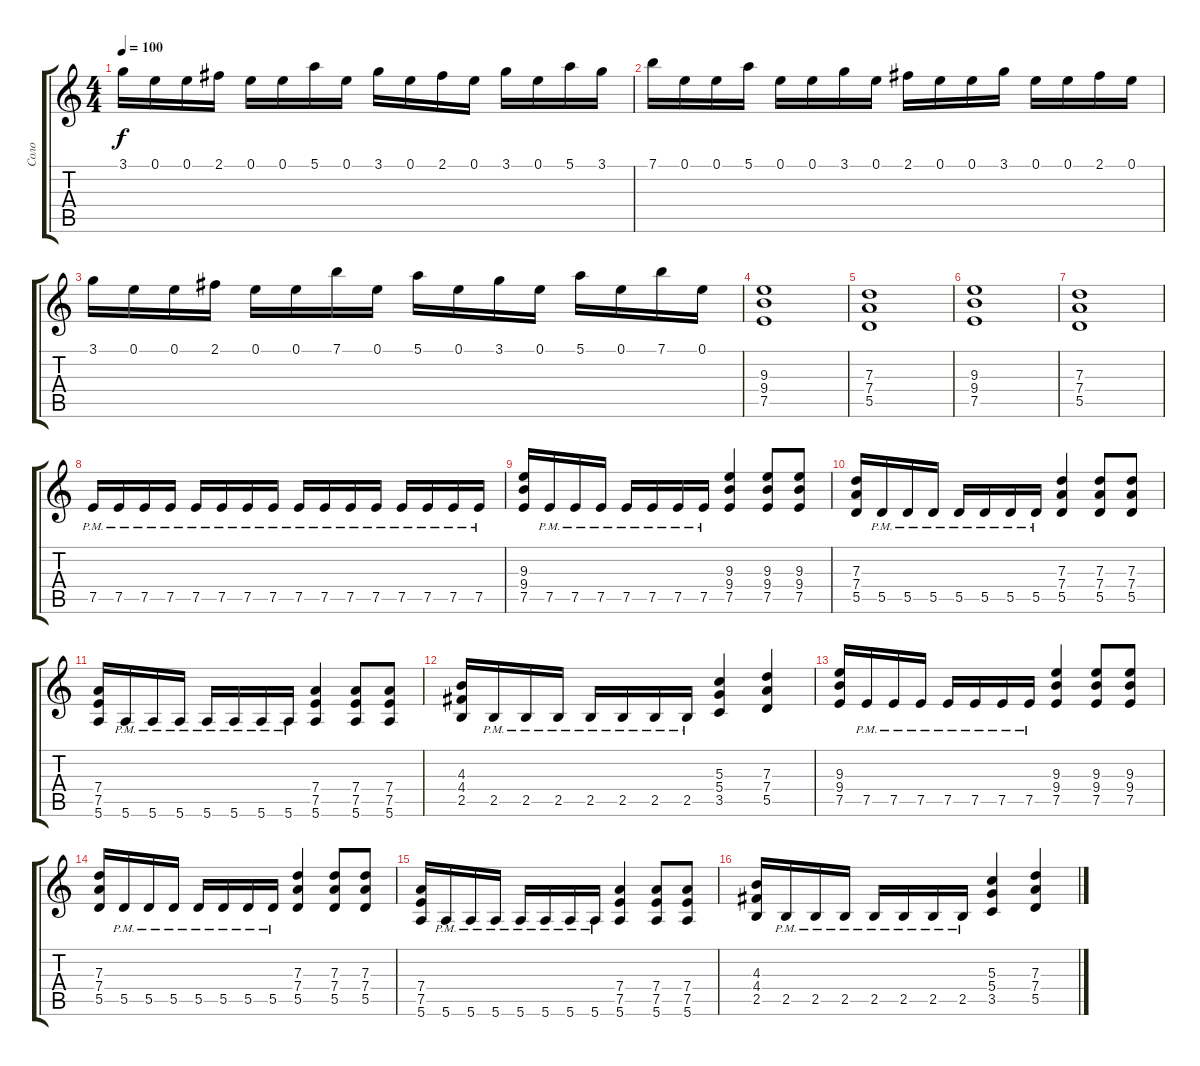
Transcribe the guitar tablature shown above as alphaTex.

\track ("Соло" "Соло") {instrument overdrivenguitar}
\staff {score tabs}
\tuning (E4 B3 G3 D3 A2 E2) {hide}
\ts (4 4)
\tempo 100
\clef g2
\ks c
3.1.16{dy f} 0.1.16 0.1.16 2.1.16 0.1.16 0.1.16 5.1.16 0.1.16 3.1.16 0.1.16 2.1.16 0.1.16 3.1.16 0.1.16 5.1.16 3.1.16 |
7.1.16 0.1.16 0.1.16 5.1.16 0.1.16 0.1.16 3.1.16 0.1.16 2.1.16 0.1.16 0.1.16 3.1.16 0.1.16 0.1.16 2.1.16 0.1.16 |
3.1.16 0.1.16 0.1.16 2.1.16 0.1.16 0.1.16 7.1.16 0.1.16 5.1.16 0.1.16 3.1.16 0.1.16 5.1.16 0.1.16 7.1.16 0.1.16 |
(9.3 9.4 7.5).1 |
(7.3 7.4 5.5).1 |
(9.3 9.4 7.5).1 |
(7.3 7.4 5.5).1 |
7.5{pm}.16 7.5{pm}.16 7.5{pm}.16 7.5{pm}.16 7.5{pm}.16 7.5{pm}.16 7.5{pm}.16 7.5{pm}.16 7.5{pm}.16 7.5{pm}.16 7.5{pm}.16 7.5{pm}.16 7.5{pm}.16 7.5{pm}.16 7.5{pm}.16 7.5{pm}.16 |
(9.3 9.4 7.5).16 7.5{pm}.16 7.5{pm}.16 7.5{pm}.16 7.5{pm}.16 7.5{pm}.16 7.5{pm}.16 7.5{pm}.16 (9.3 9.4 7.5).4 (9.3 9.4 7.5).8 (9.3 9.4 7.5).8 |
(7.3 7.4 5.5).16 5.5{pm}.16 5.5{pm}.16 5.5{pm}.16 5.5{pm}.16 5.5{pm}.16 5.5{pm}.16 5.5{pm}.16 (7.3 7.4 5.5).4 (7.3 7.4 5.5).8 (7.3 7.4 5.5).8 |
(7.4 7.5 5.6).16 5.6{pm}.16 5.6{pm}.16 5.6{pm}.16 5.6{pm}.16 5.6{pm}.16 5.6{pm}.16 5.6{pm}.16 (7.4 7.5 5.6).4 (7.4 7.5 5.6).8 (7.4 7.5 5.6).8 |
(4.3 4.4 2.5).16 2.5{pm}.16 2.5{pm}.16 2.5{pm}.16 2.5{pm}.16 2.5{pm}.16 2.5{pm}.16 2.5{pm}.16 (5.3 5.4 3.5).4 (7.3 7.4 5.5).4 |
(9.3 9.4 7.5).16 7.5{pm}.16 7.5{pm}.16 7.5{pm}.16 7.5{pm}.16 7.5{pm}.16 7.5{pm}.16 7.5{pm}.16 (9.3 9.4 7.5).4 (9.3 9.4 7.5).8 (9.3 9.4 7.5).8 |
(7.3 7.4 5.5).16 5.5{pm}.16 5.5{pm}.16 5.5{pm}.16 5.5{pm}.16 5.5{pm}.16 5.5{pm}.16 5.5{pm}.16 (7.3 7.4 5.5).4 (7.3 7.4 5.5).8 (7.3 7.4 5.5).8 |
(7.4 7.5 5.6).16 5.6{pm}.16 5.6{pm}.16 5.6{pm}.16 5.6{pm}.16 5.6{pm}.16 5.6{pm}.16 5.6{pm}.16 (7.4 7.5 5.6).4 (7.4 7.5 5.6).8 (7.4 7.5 5.6).8 |
(4.3 4.4 2.5).16 2.5{pm}.16 2.5{pm}.16 2.5{pm}.16 2.5{pm}.16 2.5{pm}.16 2.5{pm}.16 2.5{pm}.16 (5.3 5.4 3.5).4 (7.3 7.4 5.5).4
